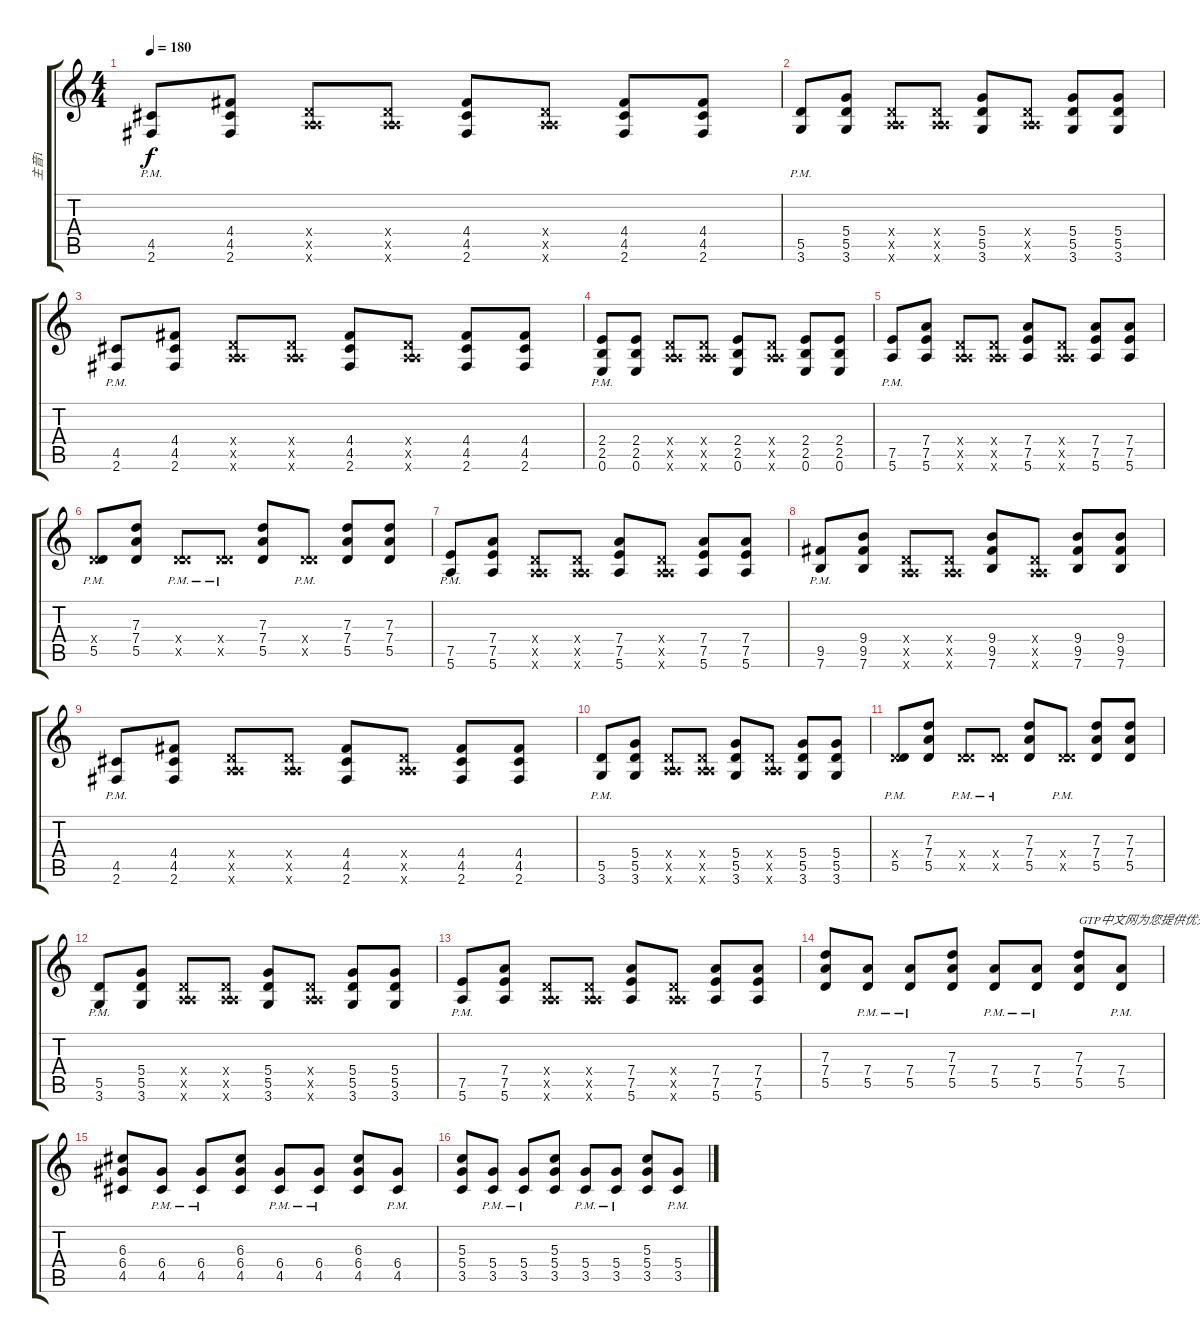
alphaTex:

\track ("主音1" "主音1") {instrument distortionguitar}
\staff {score tabs}
\tuning (E4 B3 G3 D3 A2 E2) {hide}
\ts (4 4)
\tempo 180
\clef g2
\ks c
(4.5{pm} 2.6{pm}).8{dy f} (4.4 4.5 2.6).8 (0.4{x} 0.5{x} 5.6{x}).8 (0.4{x} 0.5{x} 5.6{x}).8 (4.4 4.5 2.6).8 (0.4{x} 0.5{x} 5.6{x}).8 (4.4 4.5 2.6).8 (4.4 4.5 2.6).8 |
(5.5{pm} 3.6{pm}).8 (5.4 5.5 3.6).8 (0.4{x} 0.5{x} 5.6{x}).8 (0.4{x} 0.5{x} 5.6{x}).8 (5.4 5.5 3.6).8 (0.4{x} 0.5{x} 5.6{x}).8 (5.4 5.5 3.6).8 (5.4 5.5 3.6).8 |
(4.5{pm} 2.6{pm}).8 (4.4 4.5 2.6).8 (0.4{x} 0.5{x} 5.6{x}).8 (0.4{x} 0.5{x} 5.6{x}).8 (4.4 4.5 2.6).8 (0.4{x} 0.5{x} 5.6{x}).8 (4.4 4.5 2.6).8 (4.4 4.5 2.6).8 |
(2.4 2.5{pm} 0.6{pm}).8 (2.4 2.5 0.6).8 (0.4{x} 0.5{x} 5.6{x}).8 (0.4{x} 0.5{x} 5.6{x}).8 (2.4 2.5 0.6).8 (0.4{x} 0.5{x} 5.6{x}).8 (2.4 2.5 0.6).8 (2.4 2.5 0.6).8 |
(7.5{pm} 5.6{pm}).8 (7.4 7.5 5.6).8 (0.4{x} 0.5{x} 5.6{x}).8 (0.4{x} 0.5{x} 5.6{x}).8 (7.4 7.5 5.6).8 (0.4{x} 0.5{x} 5.6{x}).8 (7.4 7.5 5.6).8 (7.4 7.5 5.6).8 |
(0.4{x} 5.5{pm}).8 (7.3 7.4 5.5).8 (0.4{x} 5.5{pm x}).8 (0.4{x} 5.5{pm x}).8 (7.3 7.4 5.5).8 (0.4{x} 5.5{pm x}).8 (7.3 7.4 5.5).8 (7.3 7.4 5.5).8 |
(7.5{pm} 5.6{pm}).8 (7.4 7.5 5.6).8 (0.4{x} 0.5{x} 5.6{x}).8 (0.4{x} 0.5{x} 5.6{x}).8 (7.4 7.5 5.6).8 (0.4{x} 0.5{x} 5.6{x}).8 (7.4 7.5 5.6).8 (7.4 7.5 5.6).8 |
(9.5{pm} 7.6{pm}).8 (9.4 9.5 7.6).8 (0.4{x} 0.5{x} 5.6{x}).8 (0.4{x} 0.5{x} 5.6{x}).8 (9.4 9.5 7.6).8 (0.4{x} 0.5{x} 5.6{x}).8 (9.4 9.5 7.6).8 (9.4 9.5 7.6).8 |
(4.5{pm} 2.6{pm}).8 (4.4 4.5 2.6).8 (0.4{x} 0.5{x} 5.6{x}).8 (0.4{x} 0.5{x} 5.6{x}).8 (4.4 4.5 2.6).8 (0.4{x} 0.5{x} 5.6{x}).8 (4.4 4.5 2.6).8 (4.4 4.5 2.6).8 |
(5.5{pm} 3.6{pm}).8 (5.4 5.5 3.6).8 (0.4{x} 0.5{x} 5.6{x}).8 (0.4{x} 0.5{x} 5.6{x}).8 (5.4 5.5 3.6).8 (0.4{x} 0.5{x} 5.6{x}).8 (5.4 5.5 3.6).8 (5.4 5.5 3.6).8 |
(0.4{x} 5.5{pm}).8 (7.3 7.4 5.5).8 (0.4{x} 5.5{pm x}).8 (0.4{x} 5.5{pm x}).8 (7.3 7.4 5.5).8 (0.4{x} 5.5{pm x}).8 (7.3 7.4 5.5).8 (7.3 7.4 5.5).8 |
(5.5{pm} 3.6{pm}).8 (5.4 5.5 3.6).8 (0.4{x} 0.5{x} 5.6{x}).8 (0.4{x} 0.5{x} 5.6{x}).8 (5.4 5.5 3.6).8 (0.4{x} 0.5{x} 5.6{x}).8 (5.4 5.5 3.6).8 (5.4 5.5 3.6).8 |
(7.5{pm} 5.6{pm}).8 (7.4 7.5 5.6).8 (0.4{x} 0.5{x} 5.6{x}).8 (0.4{x} 0.5{x} 5.6{x}).8 (7.4 7.5 5.6).8 (0.4{x} 0.5{x} 5.6{x}).8 (7.4 7.5 5.6).8 (7.4 7.5 5.6).8 |
(7.3 7.4 5.5).8 (7.4{pm} 5.5{pm}).8 (7.4{pm} 5.5{pm}).8 (7.3 7.4 5.5).8 (7.4{pm} 5.5{pm}).8 (7.4{pm} 5.5{pm}).8 (7.3 7.4 5.5).8{txt "GTP中文网为您提供优秀的谱子"} (7.4{pm} 5.5{pm}).8 |
(6.3 6.4 4.5).8 (6.4{pm} 4.5{pm}).8 (6.4{pm} 4.5{pm}).8 (6.3 6.4 4.5).8 (6.4{pm} 4.5{pm}).8 (6.4{pm} 4.5{pm}).8 (6.3 6.4 4.5).8 (6.4{pm} 4.5{pm}).8 |
(5.3 5.4 3.5).8 (5.4{pm} 3.5{pm}).8 (5.4{pm} 3.5{pm}).8 (5.3 5.4 3.5).8 (5.4{pm} 3.5{pm}).8 (5.4{pm} 3.5{pm}).8 (5.3 5.4 3.5).8 (5.4{pm} 3.5{pm}).8
